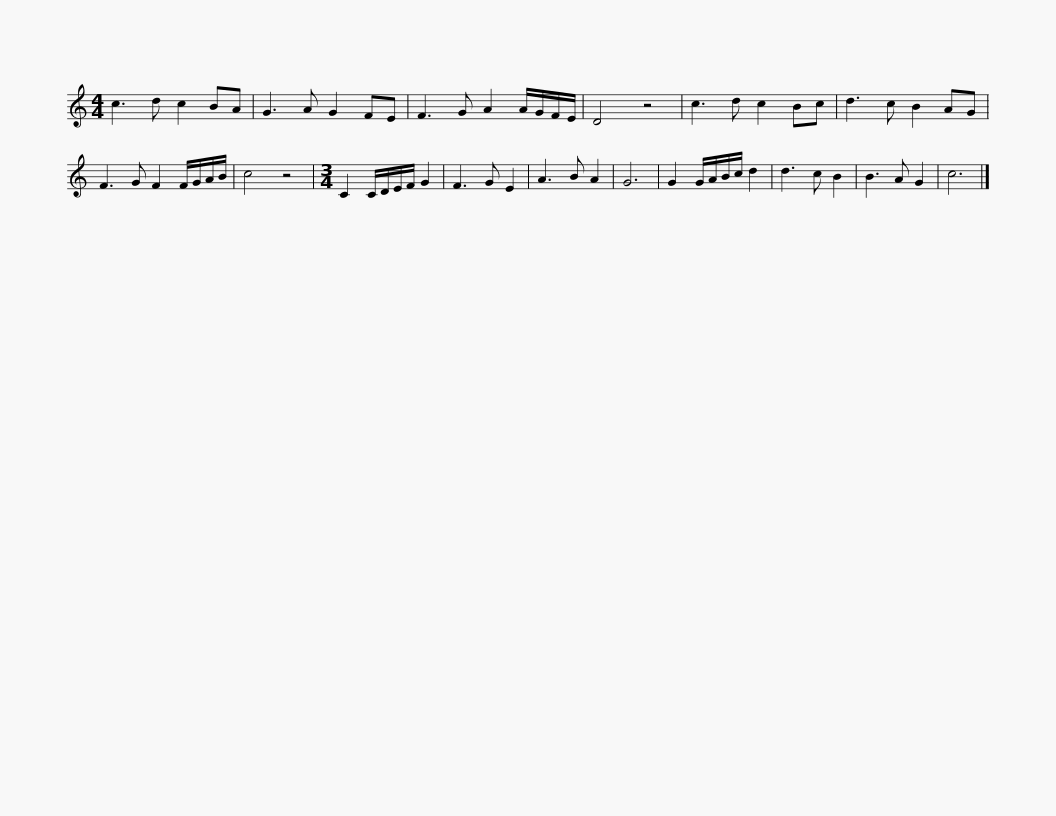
X:1
L:1/8
M:4/4
I:linebreak $
K:C
V:1 treble
V:1
 c3 d c2 BA | G3 A G2 FE | F3 G A2 A/G/F/E/ | D4 z4 |$ c3 d c2 Bc | %5
 d3 c B2 AG | F3 G F2 F/G/A/B/ | c4 z4 |$[M:3/4] C2 C/D/E/F/ G2 | F3 G E2 | %10
 A3 B A2 | G6 | G2 G/A/B/c/ d2 | d3 c B2 | B3 A G2 | %15
 c6 |] %16
